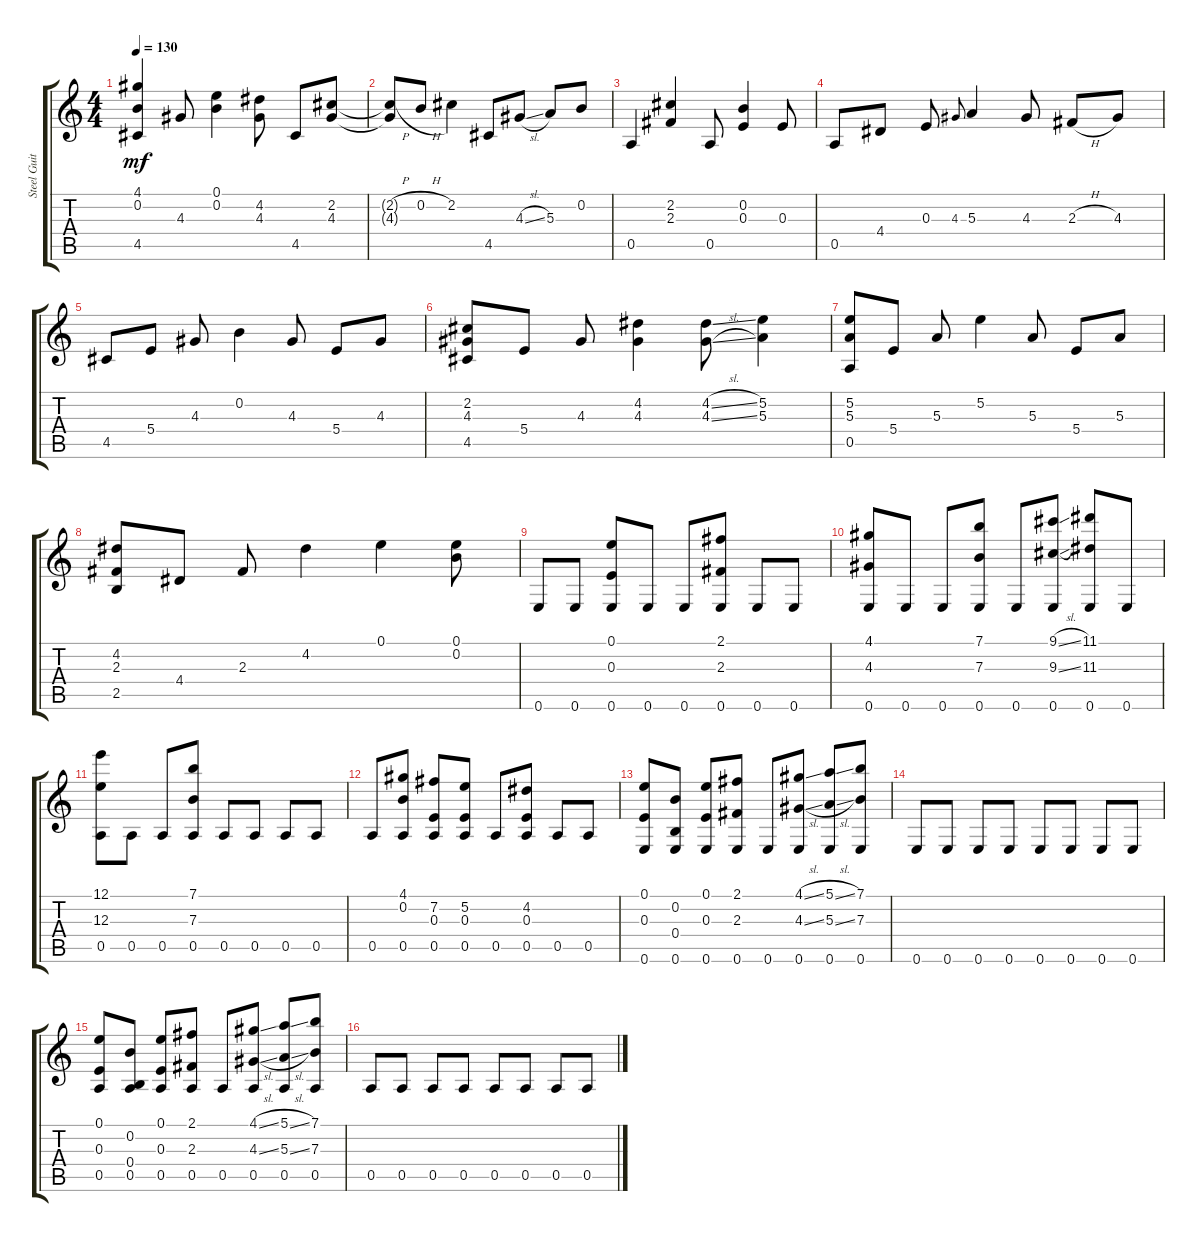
\track ("Steel Guitar" "Steel Guit") {instrument acousticguitarsteel}
\staff {score tabs}
\tuning (E4 B3 E3 B2 A2 E2) {hide}
\ts (4 4)
\tempo 130
\clef g2
\ks c
(4.1 0.2 4.5).4{dy mf} 4.3.8 (0.1 0.2).4 (4.2 4.3).8 4.5.8 (2.2 4.3).8 |
(2.2{h t} 4.3{t}).8 0.2{h}.8 2.2.4 4.5.8 4.3{sl}.8 5.3.8 0.2.8 |
0.5.4 (2.2 2.3).4 0.5.8 (0.2 0.3).4 0.3.8 |
0.5.8 4.4.8 0.3.8 4.3.8{gr onbeat} 5.3.4 4.3.8 2.3{h}.8 4.3.8 |
4.5.8 5.4.8 4.3.8 0.2.4 4.3.8 5.4.8 4.3.8 |
(2.2 4.3 4.5).8 5.4.8 4.3.8 (4.2 4.3).4 (4.2{sl} 4.3{sl}).8 (5.2 5.3).4 |
(5.2 5.3 0.5).8 5.4.8 5.3.8 5.2.4 5.3.8 5.4.8 5.3.8 |
(4.2 2.3 2.5).8 4.4.8 2.3.8 4.2.4 0.1.4 (0.1 0.2).8 |
0.6.8 0.6.8 (0.1 0.3 0.6).8 0.6.8 0.6.8 (2.1 2.3 0.6).8 0.6.8 0.6.8 |
(4.1 4.3 0.6).8 0.6.8 0.6.8 (7.1 7.3 0.6).8 0.6.8 (9.1{sl} 9.3{sl} 0.6).8 (11.1 11.3 0.6).8 0.6.8 |
(12.1 12.3 0.5).8 0.5.8 0.5.8 (7.1 7.3 0.5).8 0.5.8 0.5.8 0.5.8 0.5.8 |
0.5.8 (4.1 0.2 0.5).8 (7.2 0.3 0.5).8 (5.2 0.3 0.5).8 0.5.8 (4.2 0.3 0.5).8 0.5.8 0.5.8 |
(0.1 0.3 0.6).8 (0.2 0.4 0.6).8 (0.1 0.3 0.6).8 (2.1 2.3 0.6).8 0.6.8 (4.1{sl} 4.3{sl} 0.6).8 (5.1{sl} 5.3{sl} 0.6).8 (7.1 7.3 0.6).8 |
0.6.8 0.6.8 0.6.8 0.6.8 0.6.8 0.6.8 0.6.8 0.6.8 |
(0.1 0.3 0.5).8 (0.2 0.4 0.5).8 (0.1 0.3 0.5).8 (2.1 2.3 0.5).8 0.5.8 (4.1{sl} 4.3{sl} 0.5).8 (5.1{sl} 5.3{sl} 0.5).8 (7.1 7.3 0.5).8 |
0.5.8 0.5.8 0.5.8 0.5.8 0.5.8 0.5.8 0.5.8 0.5.8
